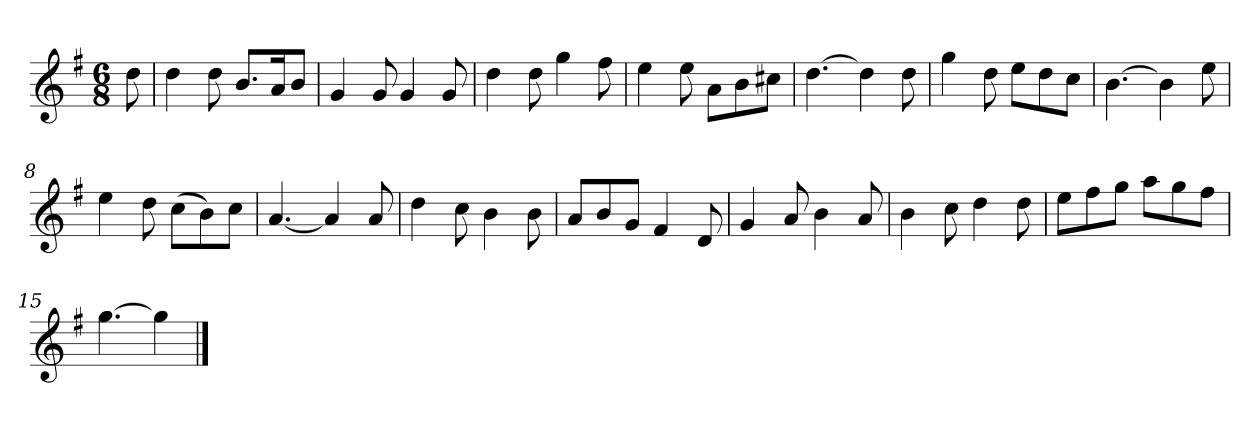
**kern
*part1
*staff1
*k[f#]
*M6/8
*MM120
=
8dd
=1
4dd
8dd
8.bL
16aK
8bJ
=2
4g
8g
4g
8g
=3
4dd
8dd
4gg
8ff#
=4
4ee
8ee
8aL
8b
8cc#XJ
=5
[4.dd
4dd]
8dd
=6
4gg
8dd
8eeL
8dd
8ccJ
=7
[4.b
4b]
8ee
=8
4ee
8dd
(8ccL
8b)
8ccJ
=9
[4.a
4a]
8a
=10
4dd
8cc
4b
8b
=11
8aL
8b
8gJ
4f#
8d
=12
4g
8a
4b
8a
=13
4b
8cc
4dd
8dd
=14
8eeL
8ff#
8ggJ
8aaL
8gg
8ff#J
=15
[4.gg
4gg]
==
*-
